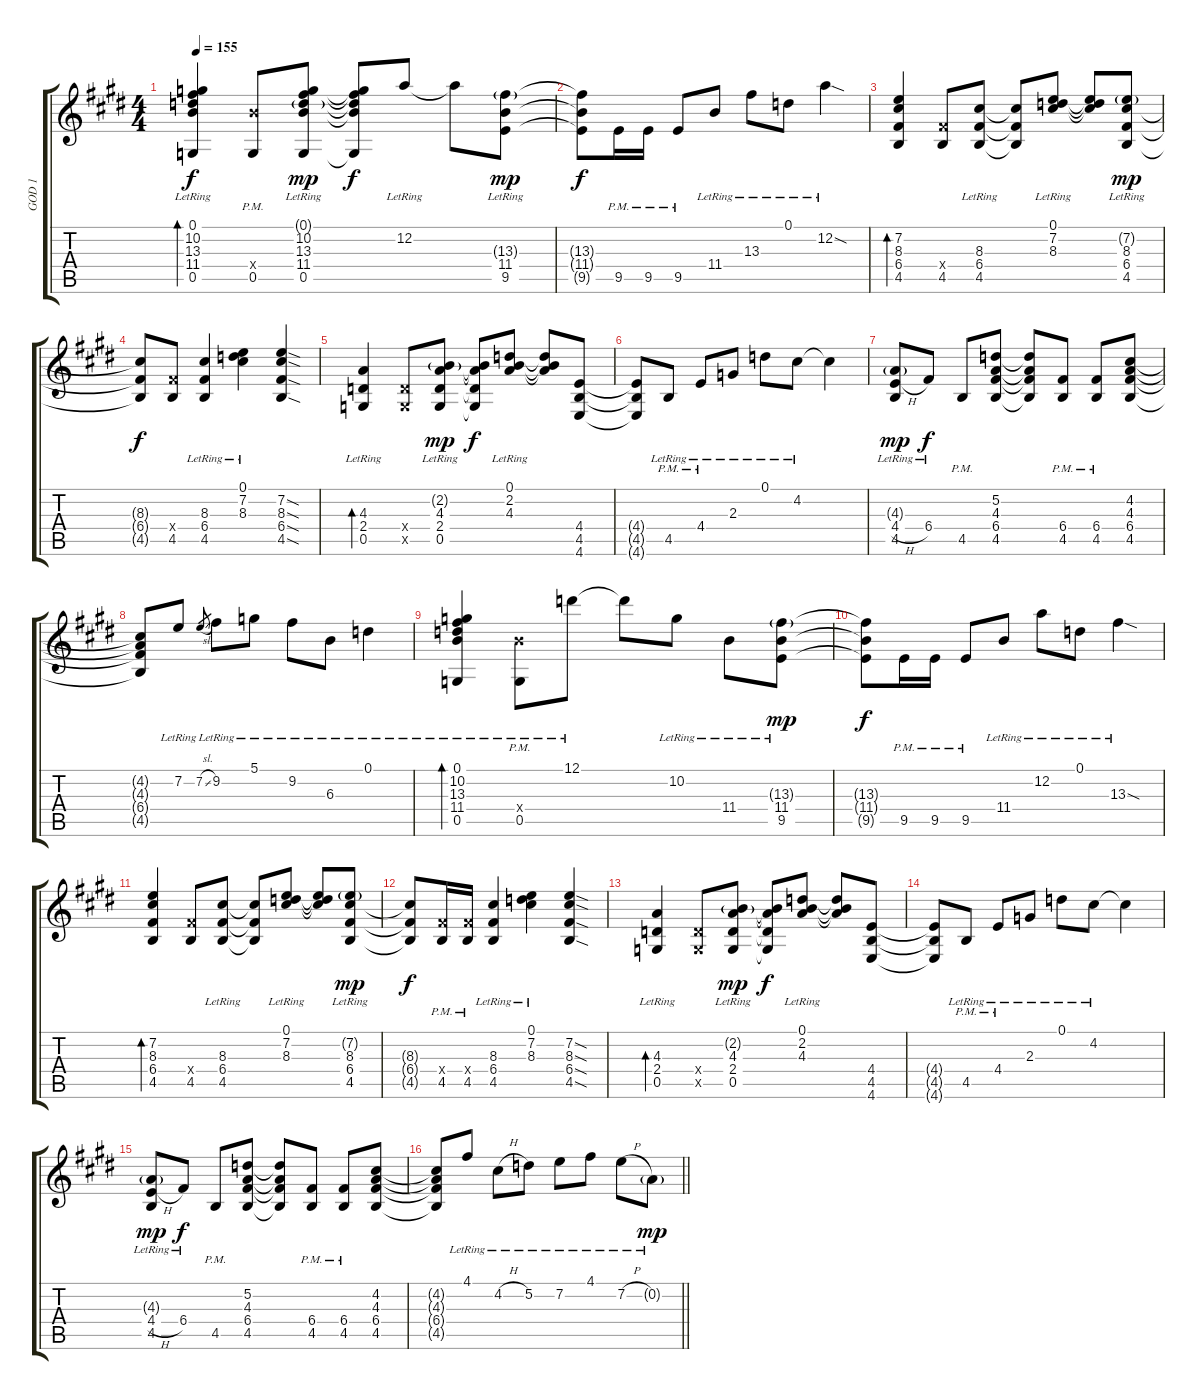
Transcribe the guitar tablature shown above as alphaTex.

\track ("GOD 1" "GOD 1") {instrument electricguitarclean}
\staff {score tabs}
\tuning (D4 A3 F3 C3 G2 C2) {hide}
\ts (4 4)
\tempo 155
\clef g2
\ks e
(0.1{lr} 10.2{lr} 13.3{lr} 11.4{lr} 0.5{lr}).4{bd 30 dy f instrument electricguitarclean} (11.4{pm x} 0.5{pm}).8 (0.1{g lr} 10.2{lr} 13.3{lr} 11.4{lr} 0.5{lr}).8{dy mp} (0.1{t} 10.2{t} 13.3{t} 11.4{t} 0.5{t}).8{dy f} 12.2{lr}.8 12.2{t}.8 (13.3{g lr} 11.4{lr} 9.5{lr}).8{dy mp} |
(13.3{t} 11.4{t} 9.5{t}).8{dy f} 9.5{pm}.16 9.5{pm}.16 9.5{pm}.8 11.4{lr}.8 13.3{lr}.8 0.1{lr}.8 12.2{sod lr}.4 |
(7.2 8.3 6.4 4.5).4{bd 30} (6.4{x} 4.5).8 (8.3{lr} 6.4{lr} 4.5{lr}).8 (8.3{t} 6.4{t} 4.5{t}).8 (0.1{lr} 7.2{lr} 8.3{lr}).8 (0.1{t} 7.2{t} 8.3{t}).8 (7.2{g lr} 8.3{lr} 6.4{lr} 4.5{lr}).8{dy mp} |
(8.3{t} 6.4{t} 4.5{t}).8{dy f} (6.4{x} 4.5).8 (8.3{lr} 6.4{lr} 4.5{lr}).4 (0.1{lr} 7.2{lr} 8.3{lr}).4 (7.2{sod} 8.3{sod} 6.4{sod} 4.5{sod}).4 |
(4.3{lr} 2.4{lr} 0.5{lr}).4{bd 30} (2.4{x} 0.5{x}).8 (2.2{g lr} 4.3{lr} 2.4{lr} 0.5{lr}).8{dy mp} (2.2{t} 4.3{t} 2.4{t} 0.5{t}).8{dy f} (0.1{lr} 2.2{lr} 4.3{lr}).8 (0.1{t} 2.2{t} 4.3{t}).8 (4.4 4.5 4.6).8 |
(4.4{t} 4.5{t} 4.6{t}).8 4.5{pm lr}.8 4.4{pm lr}.8 2.3{lr}.8 0.1{lr}.8 4.2{lr}.8 4.2{t}.4 |
(4.3{g lr} 4.4{h lr} 4.5{lr}).8{dy mp} 6.4{lr}.8{dy f} 4.5{pm}.8 (5.2 4.3 6.4 4.5).8 (5.2{t} 4.3{t} 6.4{t} 4.5{t}).8 (6.4{pm} 4.5{pm}).8 (6.4{pm} 4.5{pm}).8 (4.2 4.3 6.4 4.5).8 |
(4.2{t} 4.3{t} 6.4{t} 4.5{t}).8 7.2{lr}.8 7.2{sl}.8{gr} 9.2{lr}.8 5.1{lr}.8 9.2{lr}.8 6.3{lr}.8 0.1{lr}.4 |
(0.1{lr} 10.2{lr} 13.3{lr} 11.4{lr} 0.5{lr}).4{bd 30} (11.4{pm x} 0.5{pm lr}).8 12.1{lr}.8 12.1{t}.8 10.2{lr}.8 11.4{lr}.8 (13.3{g lr} 11.4{lr} 9.5{lr}).8{dy mp} |
(13.3{t} 11.4{t} 9.5{t}).8{dy f} 9.5{pm}.16 9.5{pm}.16 9.5{pm}.8 11.4{lr}.8 12.2{lr}.8 0.1{lr}.8 13.3{sod lr}.4 |
(7.2 8.3 6.4 4.5).4{bd 30} (6.4{x} 4.5).8 (8.3{lr} 6.4{lr} 4.5{lr}).8 (8.3{t} 6.4{t} 4.5{t}).8 (0.1{lr} 7.2{lr} 8.3{lr}).8 (0.1{t} 7.2{t} 8.3{t}).8 (7.2{g lr} 8.3{lr} 6.4{lr} 4.5{lr}).8{dy mp} |
(8.3{t} 6.4{t} 4.5{t}).8{dy f} (6.4{pm x} 4.5{pm}).16 (6.4{pm x} 4.5{pm}).16 (8.3{lr} 6.4{lr} 4.5{lr}).4 (0.1{lr} 7.2{lr} 8.3{lr}).4 (7.2{sod} 8.3{sod} 6.4{sod} 4.5{sod}).4 |
(4.3{lr} 2.4{lr} 0.5{lr}).4{bd 30} (2.4{x} 0.5{x}).8 (2.2{g lr} 4.3{lr} 2.4{lr} 0.5{lr}).8{dy mp} (2.2{t} 4.3{t} 2.4{t} 0.5{t}).8{dy f} (0.1{lr} 2.2{lr} 4.3{lr}).8 (0.1{t} 2.2{t} 4.3{t}).8 (4.4 4.5 4.6).8 |
(4.4{t} 4.5{t} 4.6{t}).8 4.5{pm lr}.8 4.4{pm lr}.8 2.3{lr}.8 0.1{lr}.8 4.2{lr}.8 4.2{t}.4 |
(4.3{g lr} 4.4{h lr} 4.5{lr}).8{dy mp} 6.4{lr}.8{dy f} 4.5{pm}.8 (5.2 4.3 6.4 4.5).8 (5.2{t} 4.3{t} 6.4{t} 4.5{t}).8 (6.4{pm} 4.5{pm}).8 (6.4{pm} 4.5{pm}).8 (4.2 4.3 6.4 4.5).8 |
\barLineRight lightlight
(4.2{t} 4.3{t} 6.4{t} 4.5{t}).8 4.1{lr}.8 4.2{h lr}.8 5.2{lr}.8 7.2{lr}.8 4.1{lr}.8 7.2{h lr}.8 0.2{g lr}.8{dy mp}
